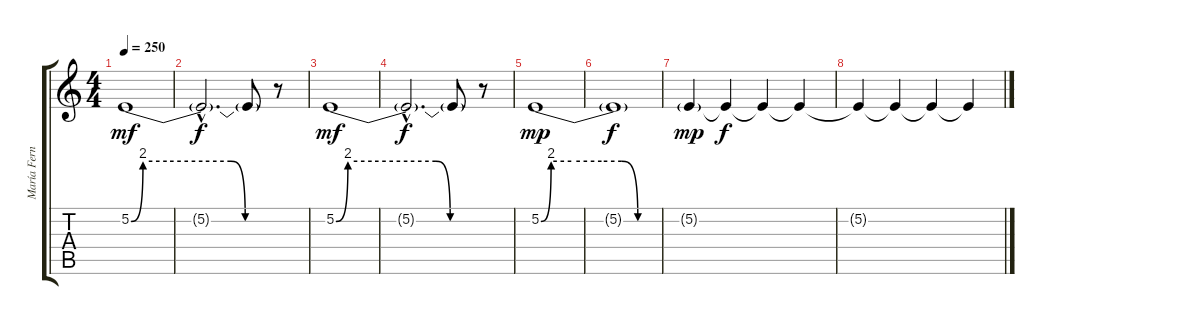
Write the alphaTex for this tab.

\track ("María Fernanda (voz)" "María Fern") {instrument lead3calliope}
\staff {score tabs}
\tuning (E4 B3 G3 D3 A2 E2) {hide}
\ts (4 4)
\tempo 250
\clef g2
\ks c
5.2{be (custom 0 0 5 8 15 8 30 8 42 8 48 0 60 0)}.1{dy mf} |
5.2{hac t}.2{d dy f} 5.2{t}.8 r.8 |
5.2{be (custom 0 0 5 8 15 8 30 8 42 8 48 0 60 0)}.1{dy mf} |
5.2{hac t}.2{d dy f} 5.2{t}.8 r.8 |
5.2{be (custom 0 0 5 8 15 8 30 8 40 8 48 0 60 0)}.1{dy mp} |
5.2{t}.1{dy f} |
5.2{g}.4{dy mp volume 10} 5.2{t}.4{dy f volume 9} 5.2{t}.4{volume 8} 5.2{t}.4{volume 7} |
5.2{t}.4{volume 6} 5.2{t}.4{volume 5} 5.2{t}.4{volume 4} 5.2{t}.4{volume 3}
